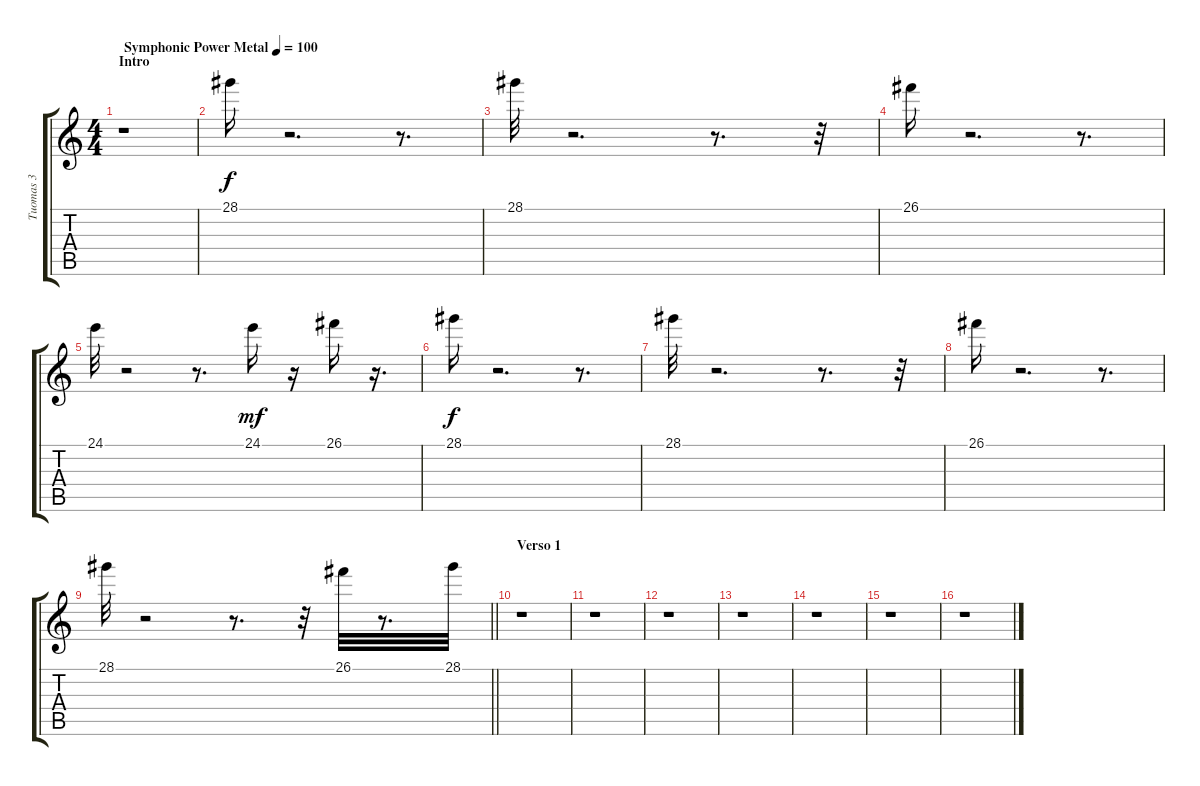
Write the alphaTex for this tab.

\track ("Tuomas 3" "Tuomas 3") {instrument fx3crystal}
\staff {score tabs}
\tuning (E4 B3 G3 D3 A2 E2) {hide}
\ts (4 4)
\section ("" "Intro")
\tempo (100 "Symphonic Power Metal")
\clef g2
\ks c
r.1{dy f instrument fx3crystal} |
28.1.16 r.2{d} r.8{d} |
28.1.32 r.2{d} r.8{d} r.32 |
26.1.16 r.2{d} r.8{d} |
24.1.32 r.2 r.8{d} 24.1.16{dy mf} r.16 26.1.16 r.16{d} |
28.1.16{dy f} r.2{d} r.8{d} |
28.1.32 r.2{d} r.8{d} r.32 |
26.1.16 r.2{d} r.8{d} |
\barLineRight lightlight
28.1.32 r.2 r.8{d} r.32 26.1.32 r.8{d} 28.1.32 |
\section ("" "Verso 1")
r.1 |
r.1 |
r.1 |
r.1 |
r.1 |
r.1 |
r.1
